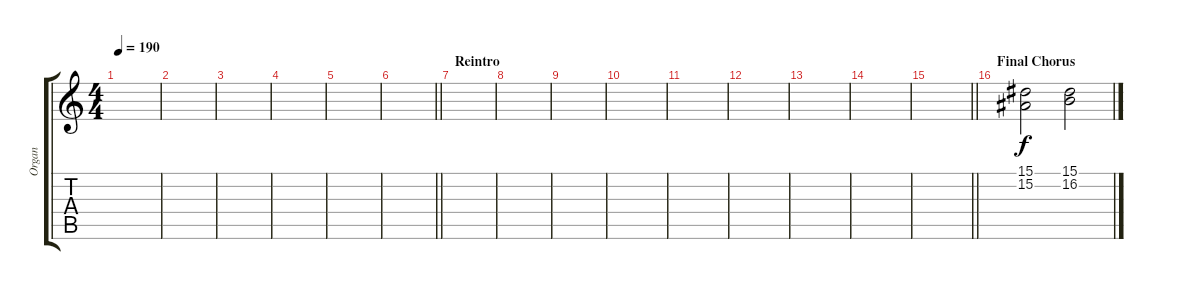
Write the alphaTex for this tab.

\track ("Organ" "Organ") {instrument drawbarorgan}
\staff {score tabs}
\tuning (C4 G3 Eb3 Bb2 F2 C2) {hide}
\ts (4 4)
\tempo 190
\clef g2
\ks c
|
|
|
|
|
\barLineRight lightlight
|
\section ("" "Reintro")
|
|
|
|
|
|
|
|
\barLineRight lightlight
|
\section ("" "Final Chorus")
(15.1 15.2).2 (15.1 16.2).2
